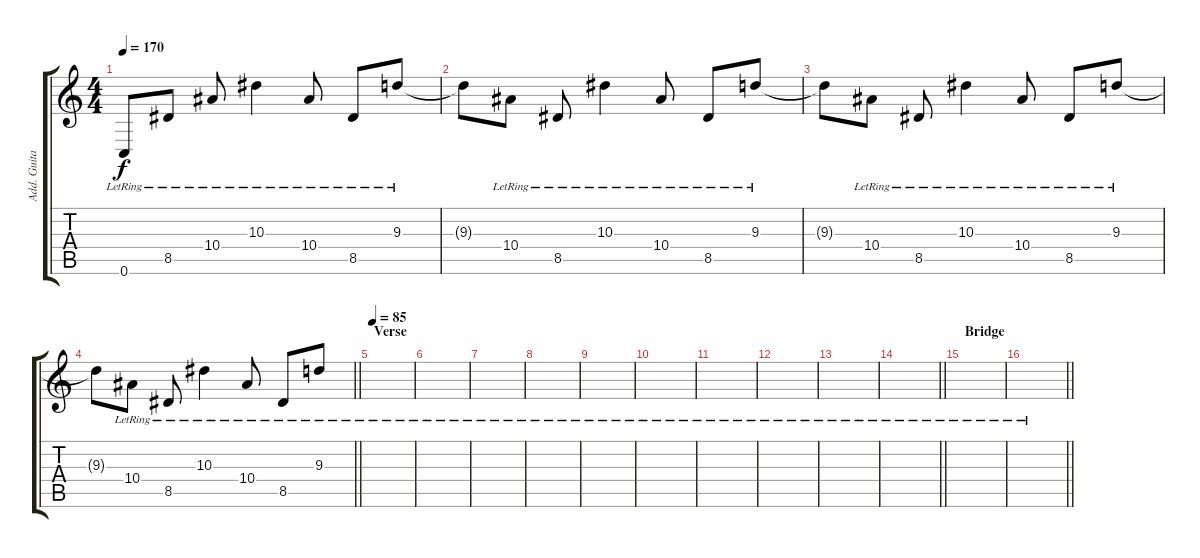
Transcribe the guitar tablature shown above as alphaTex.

\track ("Add. Guitar" "Add. Guita") {instrument electricguitarjazz}
\staff {score tabs}
\tuning (D4 A3 F3 C3 G2 C2) {hide}
\ts (4 4)
\tempo 170
\clef g2
\ks c
0.6{lr}.8{dy f} 8.5{lr}.8 10.4{lr}.8 10.3{lr}.4 10.4{lr}.8 8.5{lr}.8 9.3{lr}.8 |
9.3{t}.8 10.4{lr}.8 8.5{lr}.8 10.3{lr}.4 10.4{lr}.8 8.5{lr}.8 9.3{lr}.8 |
9.3{t}.8 10.4{lr}.8 8.5{lr}.8 10.3{lr}.4 10.4{lr}.8 8.5{lr}.8 9.3{lr}.8 |
\barLineRight lightlight
9.3{t}.8 10.4{lr}.8 8.5{lr}.8 10.3{lr}.4 10.4{lr}.8 8.5{lr}.8 9.3{lr}.8 |
\section ("" "Verse")
\tempo 85
|
|
|
|
|
|
|
|
|
\barLineRight lightlight
|
\section ("" "Bridge")
|
\barLineRight lightlight
